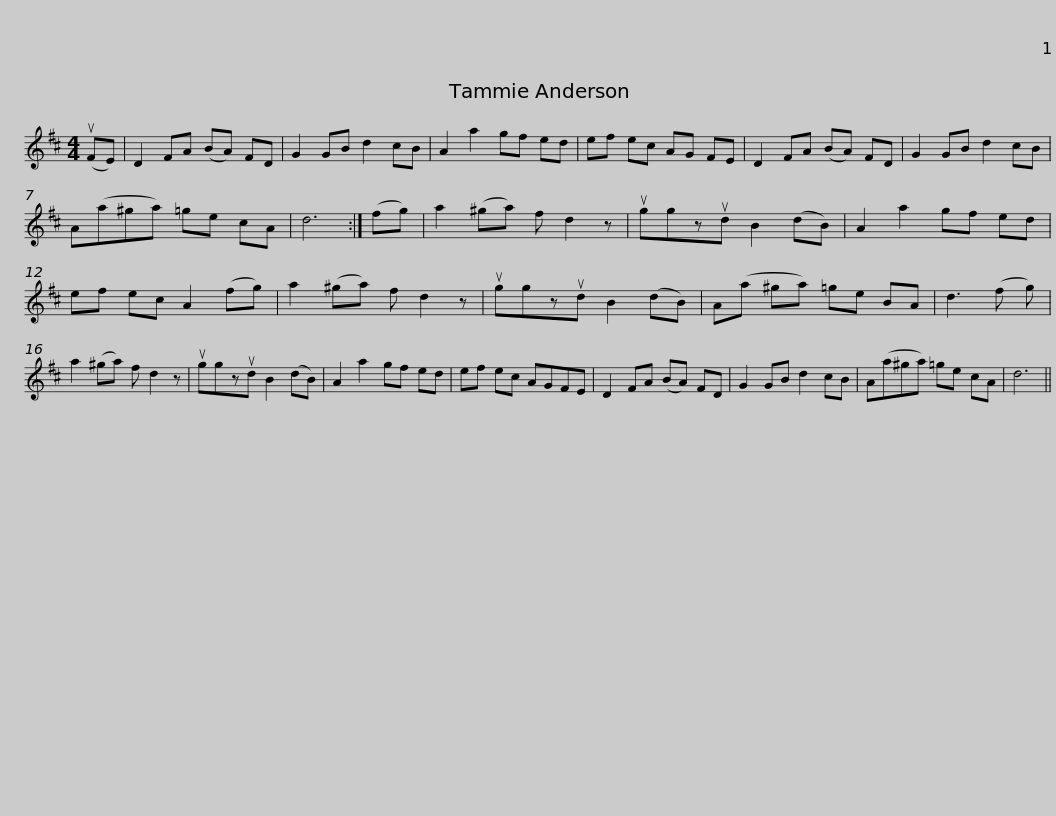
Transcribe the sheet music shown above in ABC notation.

X:1
L:1/8
M:4/4
I:linebreak $
K:D
V:1 treble
V:1
 (uFE) | D2 FA (BA) FD | G2 GB d2 cB | A2 a2 gf ed | ef ec AG FE | %5
 D2 FA (BA) FD | G2 GB d2 cB |$ A(a^ga) =ge cA | d6 :| (fg) | %10
 a2 (^ga) f d2 z | uggzud B2 (dB) | A2 a2 gf ed | ef ec A2 (fg) |$ a2 (^ga) f d2 z | %15
 uggzud B2 (dB) | A(a ^ga) =ge BA | d3 (f g) | a2 (^ga) f d2 z | uggzud B2 (dB) |$ %20
 A2 a2 gf ed | ef ec AGFE | D2 FA (BA) FD | G2 GB d2 cB | A(a^ga) =ge cA | %25
 d6 || %26
